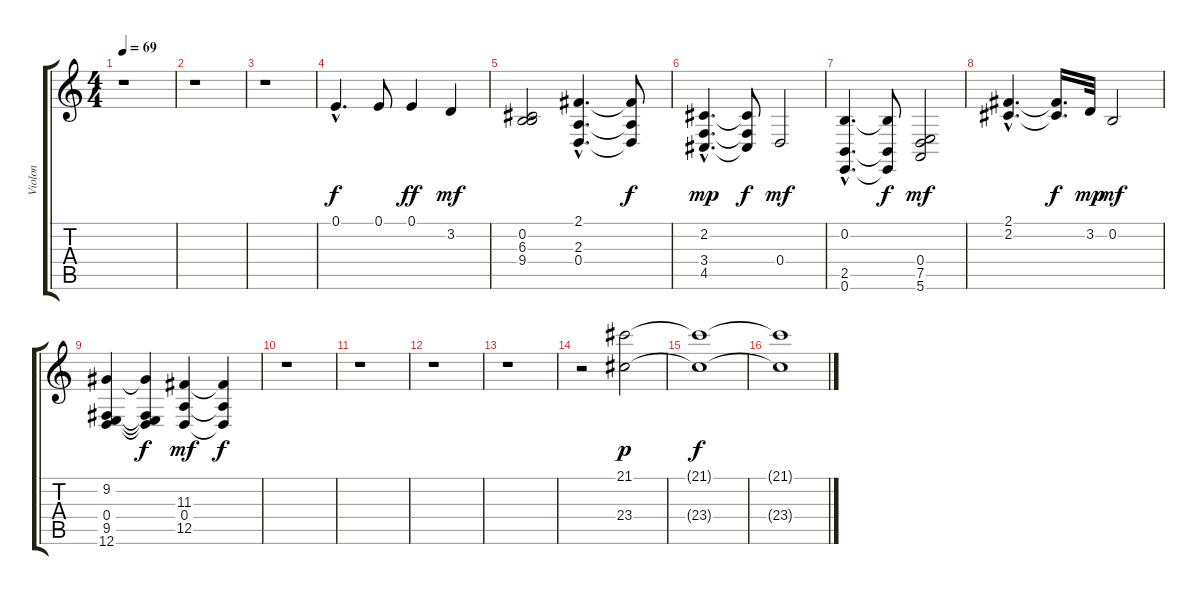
\track ("Violon " "Violon ") {instrument violin}
\staff {score tabs}
\tuning (E4 B3 G3 D3 A2 E2) {hide}
\ts (4 4)
\tempo 69
\clef g2
\ks c
r.1{dy p} |
r.1 |
r.1 |
0.1{hac}.4{d dy f} 0.1.8 0.1.4{dy ff} 3.2.4{dy mf} |
(0.2 6.3 9.4).2 (2.1{hac} 2.3{hac} 0.4{hac}).4{d} (2.1{t} 2.3{t} 0.4{t}).8{dy f} |
(2.2{hac} 3.4{hac} 4.5{hac}).4{d dy mp} (2.2{t} 3.4{t} 4.5{t}).8{dy f} 0.4.2{dy mf} |
(0.2{hac} 2.5{hac} 0.6{hac}).4{d} (0.2{t} 2.5{t} 0.6{t}).8{dy f} (0.4 7.5 5.6).2{dy mf} |
(2.1{hac} 2.2{hac}).4{d} (2.1{t} 2.2{t}).16{d dy f} 3.2.32{dy mp} 0.2.2{dy mf} |
(9.2 0.4 9.5 12.6).4 (9.2{t} 0.4{t} 9.5{t} 12.6{t}).4{dy f} (11.3 0.4 12.5).4{dy mf} (11.3{t} 0.4{t} 12.5{t}).4{dy f} |
r.1 |
r.1 |
r.1 |
r.1 |
r.2 (21.1 23.4).2{dy p} |
(21.1{t} 23.4{t}).1{dy f} |
(21.1{t} 23.4{t}).1
